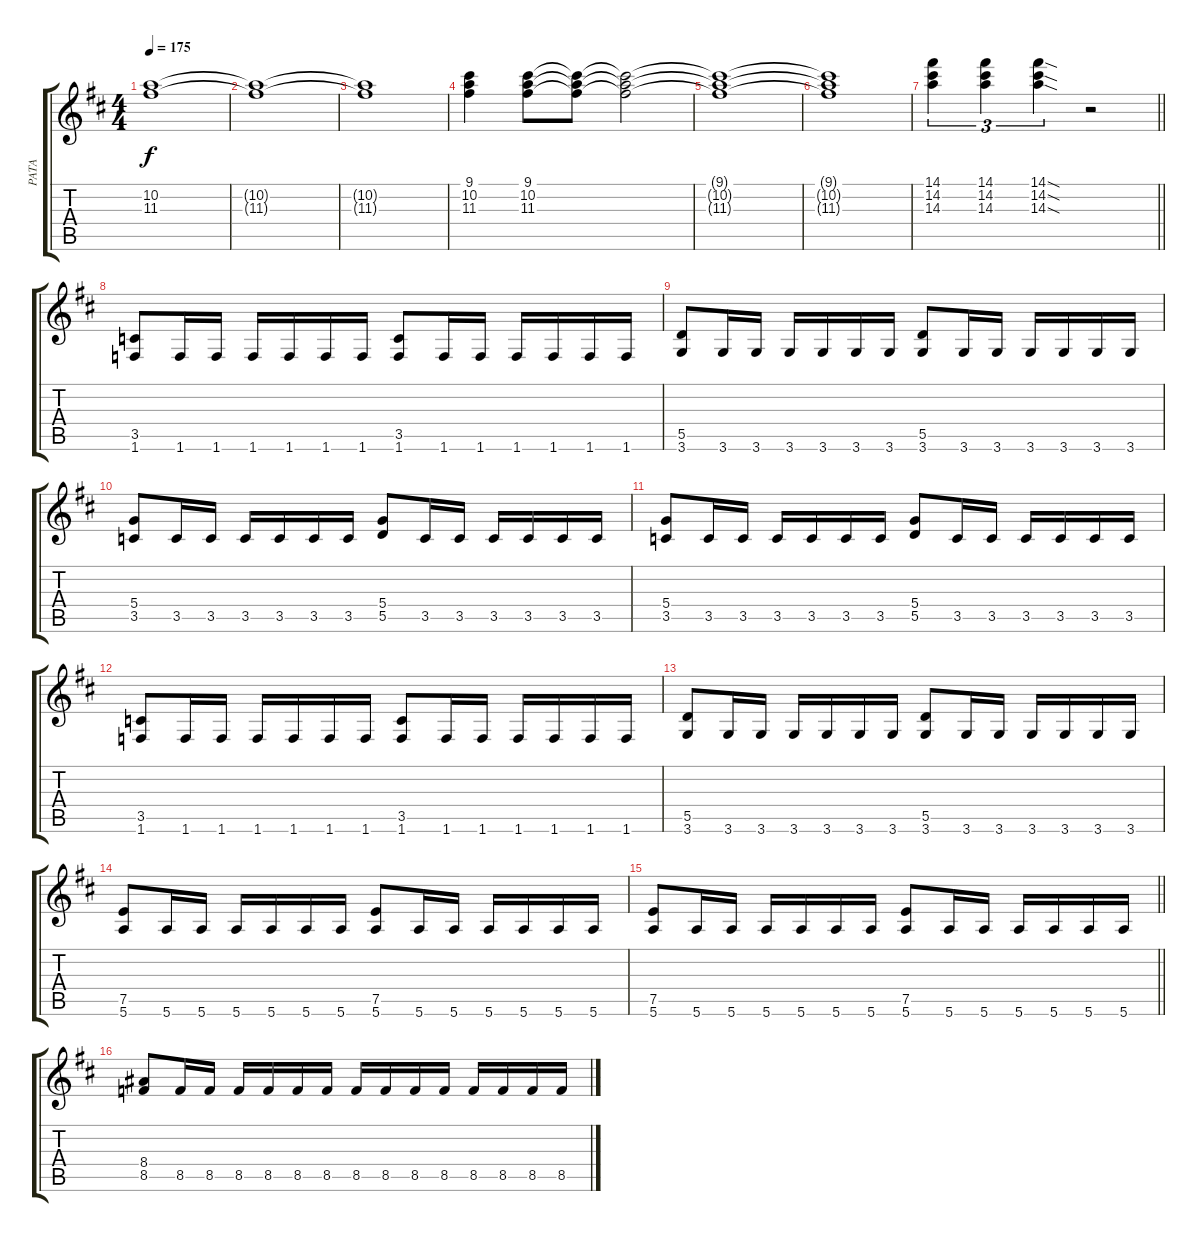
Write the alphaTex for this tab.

\track ("PATA" "PATA") {instrument distortionguitar}
\staff {score tabs}
\tuning (E4 B3 G3 D3 A2 E2) {hide}
\ts (4 4)
\tempo 175
\clef g2
\ks d
(10.2{t} 11.3{t}).1{dy f} |
(10.2{t} 11.3{t}).1 |
(10.2{t} 11.3{t}).1 |
(9.1 10.2 11.3).4 (9.1 10.2 11.3).8 (9.1{t} 10.2{t} 11.3{t}).8 (9.1{t} 10.2{t} 11.3{t}).2 |
(9.1{t} 10.2{t} 11.3{t}).1 |
(9.1{t} 10.2{t} 11.3{t}).1 |
\barLineRight lightlight
(14.1 14.2 14.3).4{tu (3 2)} (14.1 14.2 14.3).4{tu (3 2)} (14.1{sod} 14.2{sod} 14.3{sod}).4{tu (3 2)} r.2 |
(3.5 1.6).8 1.6.16 1.6.16 1.6.16 1.6.16 1.6.16 1.6.16 (3.5 1.6).8 1.6.16 1.6.16 1.6.16 1.6.16 1.6.16 1.6.16 |
(5.5 3.6).8 3.6.16 3.6.16 3.6.16 3.6.16 3.6.16 3.6.16 (5.5 3.6).8 3.6.16 3.6.16 3.6.16 3.6.16 3.6.16 3.6.16 |
(5.4 3.5).8 3.5.16 3.5.16 3.5.16 3.5.16 3.5.16 3.5.16 (5.4 5.5).8 3.5.16 3.5.16 3.5.16 3.5.16 3.5.16 3.5.16 |
(5.4 3.5).8 3.5.16 3.5.16 3.5.16 3.5.16 3.5.16 3.5.16 (5.4 5.5).8 3.5.16 3.5.16 3.5.16 3.5.16 3.5.16 3.5.16 |
(3.5 1.6).8 1.6.16 1.6.16 1.6.16 1.6.16 1.6.16 1.6.16 (3.5 1.6).8 1.6.16 1.6.16 1.6.16 1.6.16 1.6.16 1.6.16 |
(5.5 3.6).8 3.6.16 3.6.16 3.6.16 3.6.16 3.6.16 3.6.16 (5.5 3.6).8 3.6.16 3.6.16 3.6.16 3.6.16 3.6.16 3.6.16 |
(7.5 5.6).8 5.6.16 5.6.16 5.6.16 5.6.16 5.6.16 5.6.16 (7.5 5.6).8 5.6.16 5.6.16 5.6.16 5.6.16 5.6.16 5.6.16 |
\barLineRight lightlight
(7.5 5.6).8 5.6.16 5.6.16 5.6.16 5.6.16 5.6.16 5.6.16 (7.5 5.6).8 5.6.16 5.6.16 5.6.16 5.6.16 5.6.16 5.6.16 |
(8.4 8.5).8 8.5.16 8.5.16 8.5.16 8.5.16 8.5.16 8.5.16 8.5.16 8.5.16 8.5.16 8.5.16 8.5.16 8.5.16 8.5.16 8.5.16
